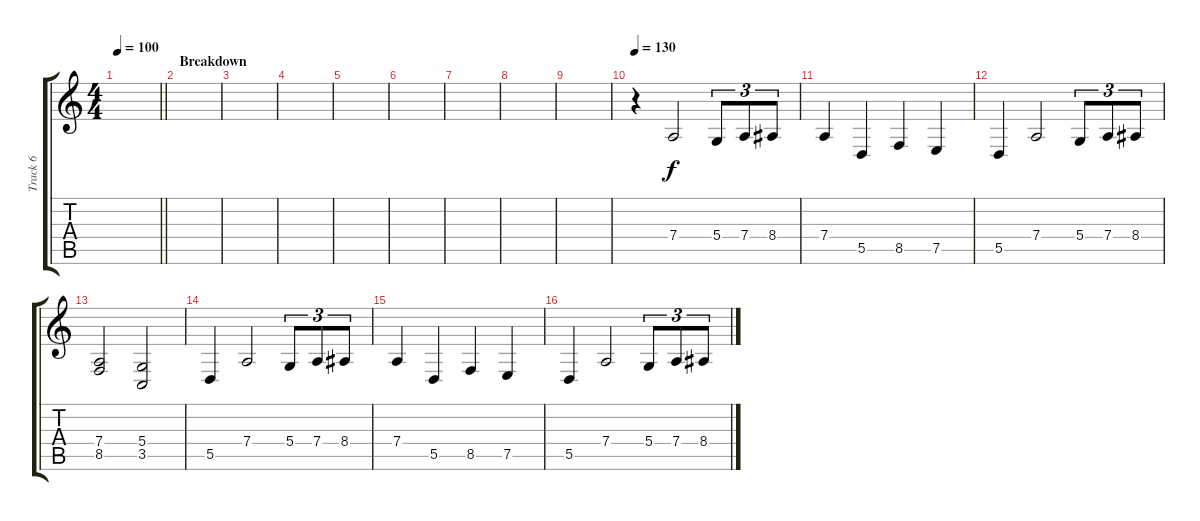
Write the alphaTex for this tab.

\track ("Track 6" "Track 6") {instrument trumpet}
\staff {score tabs}
\tuning (E4 B3 G3 D3 A2 D2) {hide}
\ts (4 4)
\tempo 100
\clef g2
\barLineRight lightlight
\ks c
|
\section ("" "Breakdown")
|
|
|
|
|
|
|
|
\tempo 130
r.4 7.4.2 5.4.8{tu (3 2)} 7.4.8{tu (3 2)} 8.4.8{tu (3 2)} |
7.4.4 5.5.4 8.5.4 7.5.4 |
5.5.4 7.4.2 5.4.8{tu (3 2)} 7.4.8{tu (3 2)} 8.4.8{tu (3 2)} |
(7.4 8.5).2 (5.4 3.5).2 |
5.5.4 7.4.2 5.4.8{tu (3 2)} 7.4.8{tu (3 2)} 8.4.8{tu (3 2)} |
7.4.4 5.5.4 8.5.4 7.5.4 |
5.5.4 7.4.2 5.4.8{tu (3 2)} 7.4.8{tu (3 2)} 8.4.8{tu (3 2)}
